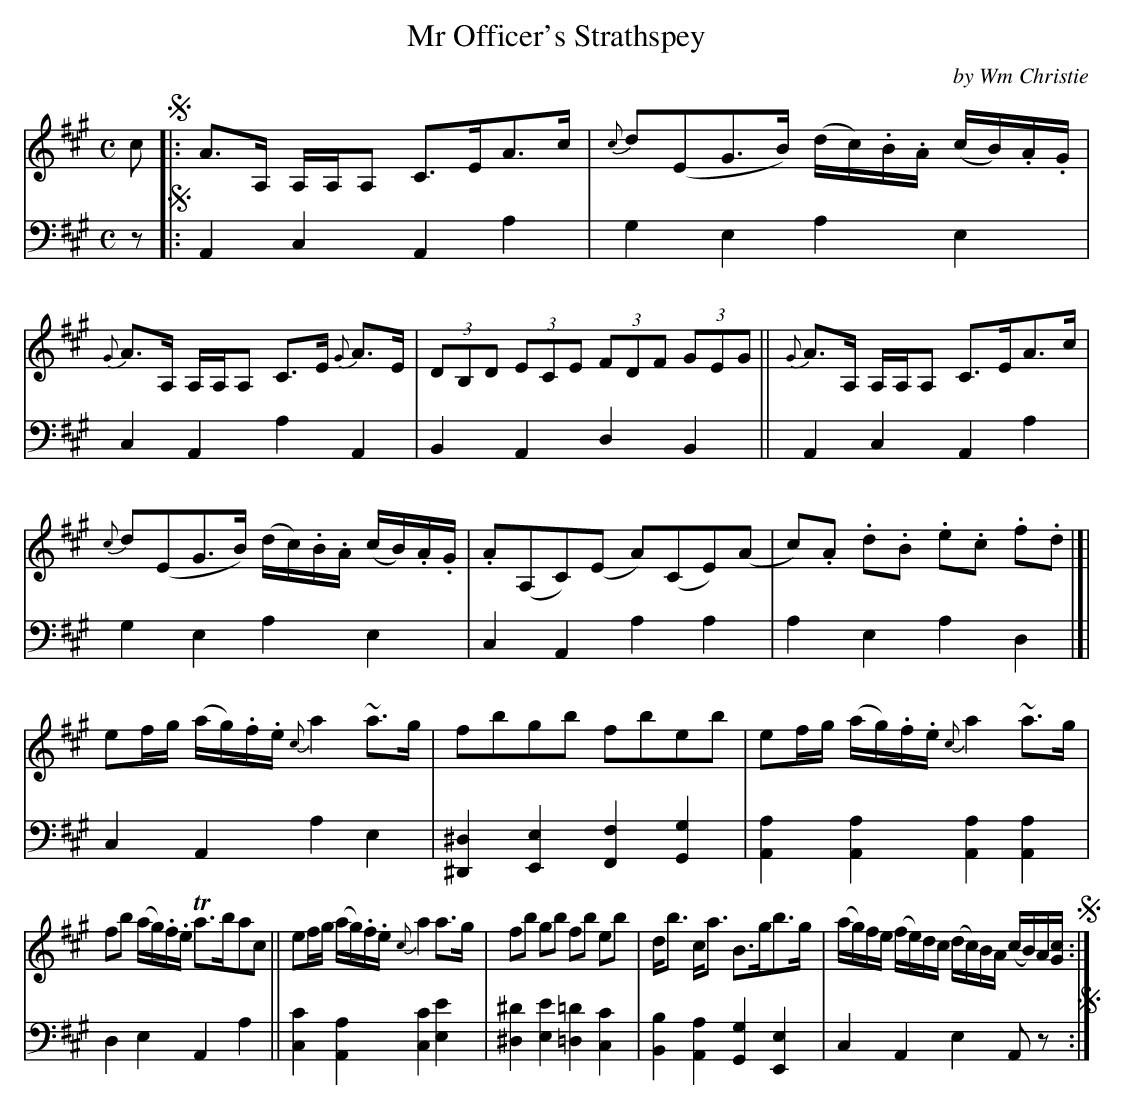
X:1
T: Mr Officer's Strathspey
C: by Wm Christie
M: C
L: 1/16
K: A
V: 1 staves=2
c2 !segno!|:\
A3A, A,A,A,2 C3EA3c | {c}d2(E2G3B) (dc).B.A (cB).A.G |\
{G}A3A, A,A,A,2 C3E {G}A3E | (3D2B,2D2 (3E2C2E2 (3F2D2F2 (3G2E2G2 || {G}A3A, A,A,A,2 C3EA3c |
{c}d2(E2G3B) (dc).B.A (cB).A.G | .A2(A,2C2)(E2 A2)(C2E2)(A2 | c2).A2 .d2.B2 .e2.c2 .f2.d2 |[|\
e2fg (ag).f.e {c}a4 ~a3g | f2b2g2b2 f2b2e2b2 | e2fg (ag).f.e {c}a4 ~a3g |
f2b2 (ag).f.e Ta3ba2c2 ||\
e2fg (ag).f.e {c}a4 a3g | f2b2 g2b2 f2b2 e2b2 |\
db3 ca3 B3gb3g | (ag)fe (fe)dc (dc)BA (cB)A[Gc] !segno!:|
V: 2 clef=bass middle=d
z2 !segno!|:\
A4c4 A4a4 | g4e4 a4e4 | c4A4 a4A4 | B4A4 d4B4 || A4c4 A4a4 |
g4e4 a4e4 | c4A4 a4a4 | a4e4 a4d4 |[|\
c4A4 a4e4 | [^d4^D4][e4E4] [f4F4][g4G4] | [a4A4][a4A4] [a4A4][a4A4] |
d4e4 A4a4 || [c'4c4][a4A4] [c'4c4][e'4e4] |\
[^d'4^d4][e'4e4] [=d'4=d4][c'4c4] | [b4B4][a4A4] [g4G4][e4E4] | c4A4 e4A2z2 !segno!:|
